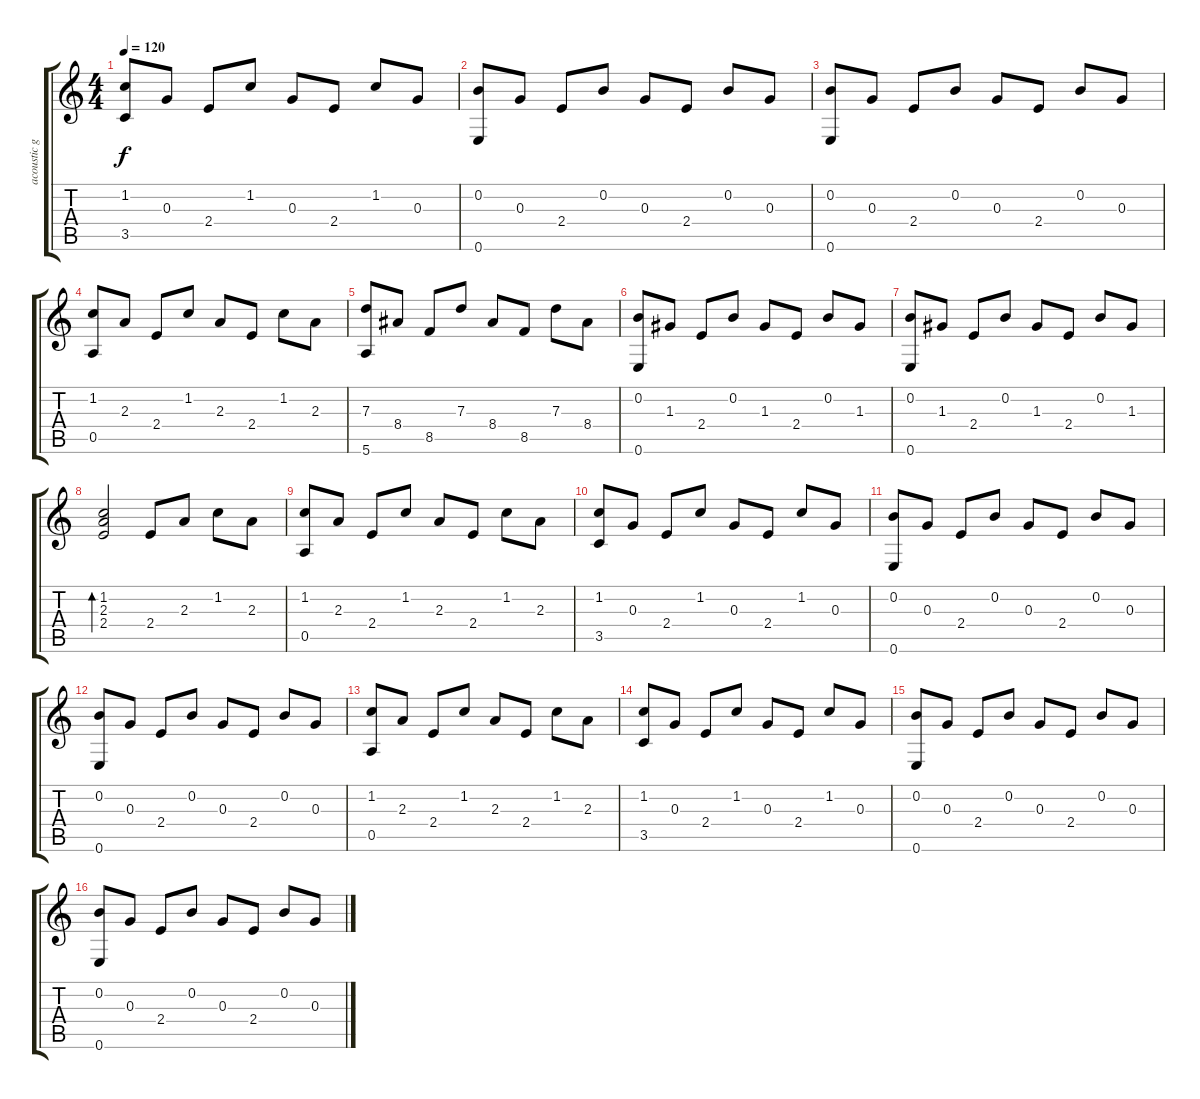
\track ("acoustic guitar" "acoustic g") {instrument acousticguitarsteel}
\staff {score tabs}
\tuning (E4 B3 G3 D3 A2 E2) {hide}
\ts (4 4)
\tempo 120
\clef g2
\ks c
(1.2 3.5).8{dy f} 0.3.8 2.4.8 1.2.8 0.3.8 2.4.8 1.2.8 0.3.8 |
(0.2 0.6).8 0.3.8 2.4.8 0.2.8 0.3.8 2.4.8 0.2.8 0.3.8 |
(0.2 0.6).8 0.3.8 2.4.8 0.2.8 0.3.8 2.4.8 0.2.8 0.3.8 |
(1.2 0.5).8 2.3.8 2.4.8 1.2.8 2.3.8 2.4.8 1.2.8 2.3.8 |
(7.3 5.6).8 8.4.8 8.5.8 7.3.8 8.4.8 8.5.8 7.3.8 8.4.8 |
(0.2 0.6).8 1.3.8 2.4.8 0.2.8 1.3.8 2.4.8 0.2.8 1.3.8 |
(0.2 0.6).8 1.3.8 2.4.8 0.2.8 1.3.8 2.4.8 0.2.8 1.3.8 |
(1.2 2.3 2.4).2{bd 240} 2.4.8 2.3.8 1.2.8 2.3.8 |
(1.2 0.5).8 2.3.8 2.4.8 1.2.8 2.3.8 2.4.8 1.2.8 2.3.8 |
(1.2 3.5).8 0.3.8 2.4.8 1.2.8 0.3.8 2.4.8 1.2.8 0.3.8 |
(0.2 0.6).8 0.3.8 2.4.8 0.2.8 0.3.8 2.4.8 0.2.8 0.3.8 |
(0.2 0.6).8 0.3.8 2.4.8 0.2.8 0.3.8 2.4.8 0.2.8 0.3.8 |
(1.2 0.5).8 2.3.8 2.4.8 1.2.8 2.3.8 2.4.8 1.2.8 2.3.8 |
(1.2 3.5).8 0.3.8 2.4.8 1.2.8 0.3.8 2.4.8 1.2.8 0.3.8 |
(0.2 0.6).8 0.3.8 2.4.8 0.2.8 0.3.8 2.4.8 0.2.8 0.3.8 |
(0.2 0.6).8 0.3.8 2.4.8 0.2.8 0.3.8 2.4.8 0.2.8 0.3.8
